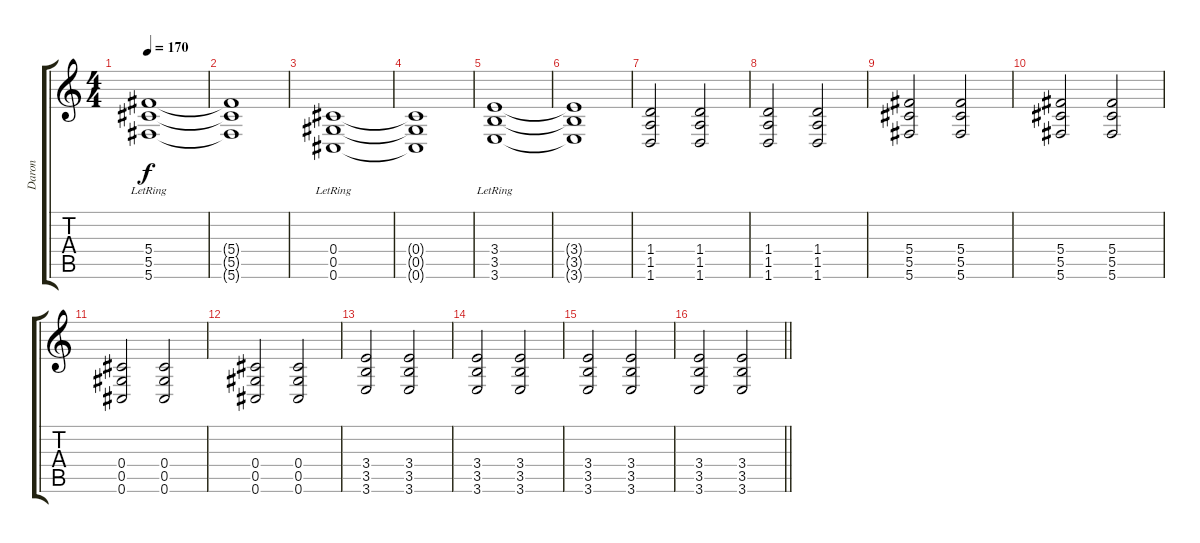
\track ("Daron" "Daron") {instrument distortionguitar}
\staff {score tabs}
\tuning (Eb4 Bb3 Gb3 Db3 Ab2 Db2) {hide}
\ts (4 4)
\tempo 170
\clef g2
\ks c
(5.4{lr} 5.5{lr} 5.6{lr}).1{dy f} |
(5.4{t} 5.5{t} 5.6{t}).1 |
(0.4{lr} 0.5{lr} 0.6{lr}).1 |
(0.4{t} 0.5{t} 0.6{t}).1 |
(3.4{lr} 3.5{lr} 3.6{lr}).1 |
(3.4{t} 3.5{t} 3.6{t}).1 |
(1.4 1.5 1.6).2 (1.4 1.5 1.6).2 |
(1.4 1.5 1.6).2 (1.4 1.5 1.6).2 |
(5.4 5.5 5.6).2 (5.4 5.5 5.6).2 |
(5.4 5.5 5.6).2 (5.4 5.5 5.6).2 |
(0.4 0.5 0.6).2 (0.4 0.5 0.6).2 |
(0.4 0.5 0.6).2 (0.4 0.5 0.6).2 |
(3.4 3.5 3.6).2 (3.4 3.5 3.6).2 |
(3.4 3.5 3.6).2 (3.4 3.5 3.6).2 |
(3.4 3.5 3.6).2 (3.4 3.5 3.6).2 |
\barLineRight lightlight
(3.4 3.5 3.6).2 (3.4 3.5 3.6).2
